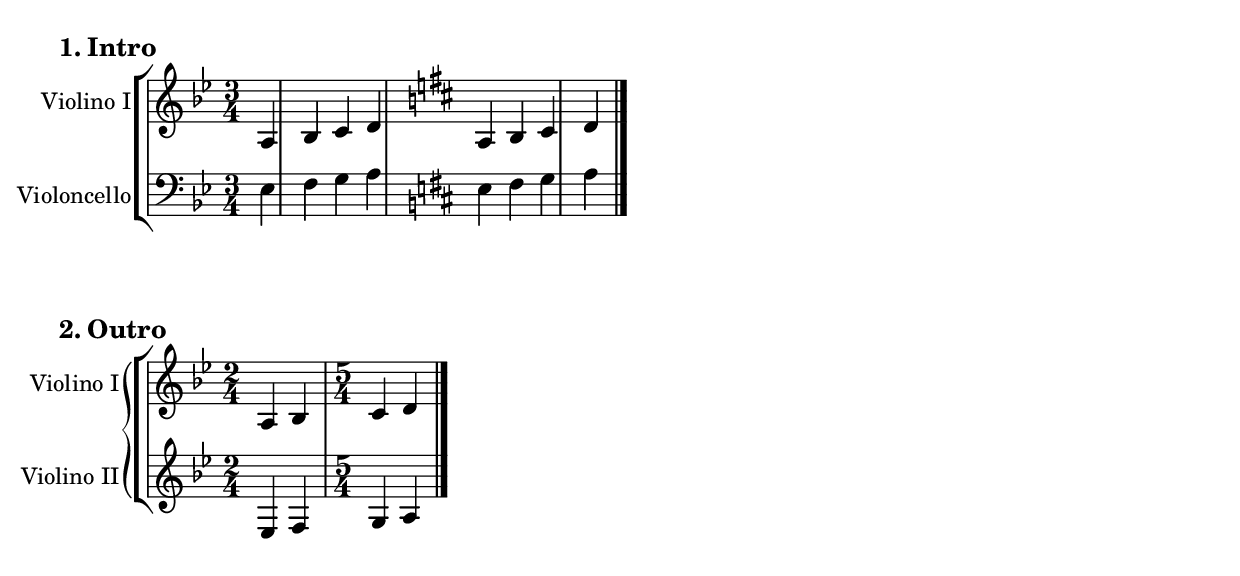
\version "2.18.2"

ldIintroViolinoIMusic = \relative c {
  << \new Voice = "violino1_voice1" {
    \time 3/4
    \key bes \major
    a'4 bes c d
    \key d \major
    a b cis d
  } >>
}
ldIintroVioloncelloMusic = \relative c {
  << \new Voice = "violoncello_voice1" {
    \time 3/4
    \key bes \major
    ees4 f g a
    \key d \major
    e fis g a
  } >>
}
ldIIoutroViolinoIMusic = \relative c {
  << \new Voice = "violino1_voice1" {
    \time 2/4
    \key bes \major
    a'4 bes
    \time 5/4
    c d
  } >>
}
ldIIoutroViolinoIIMusic = \relative c {
  << \new Voice = "violino2_voice1" {
    \time 2/4
    \key bes \major
    ees4 f
    \time 5/4
    g a
  } >>
}

\book {
  \header {
  }

  \score {
    \header {
      piece = \markup { \bold \large { 1. Intro } }
    }

    \new StaffGroup <<
      \set StaffGroup.systemStartDelimiterHierarchy = #'(SystemStartBracket violino1 violoncello )
      <<
      \new Staff = ViolinoIStaff \with { }
      \context Staff = ViolinoIStaff {
        \set Staff.instrumentName = #"Violino I"
        \clef "treble"
        \partial 8
        \ldIintroViolinoIMusic
        \bar "|."
      }
      >>

      <<
      \new Staff = VioloncelloStaff \with { }
      \context Staff = VioloncelloStaff {
        \set Staff.instrumentName = #"Violoncello"
        \clef "bass"
        \partial 8
        \ldIintroVioloncelloMusic
        \bar "|."
      }
      >>
    >>
  }

  \score {
    \header {
      piece = \markup { \bold \large { 2. Outro } }
    }

    \new StaffGroup <<
      \set StaffGroup.systemStartDelimiterHierarchy = #'(SystemStartBracket (SystemStartBrace violino1 violino2) )
      <<
      \new Staff = ViolinoIStaff \with { }
      \context Staff = ViolinoIStaff {
        \set Staff.instrumentName = #"Violino I"
        \clef "treble"
        \ldIIoutroViolinoIMusic
        \bar "|."
      }
      >>

      <<
      \new Staff = ViolinoIIStaff \with { }
      \context Staff = ViolinoIIStaff {
        \set Staff.instrumentName = #"Violino II"
        \clef "treble"
        \ldIIoutroViolinoIIMusic
        \bar "|."
      }
      >>
    >>
  }
}
